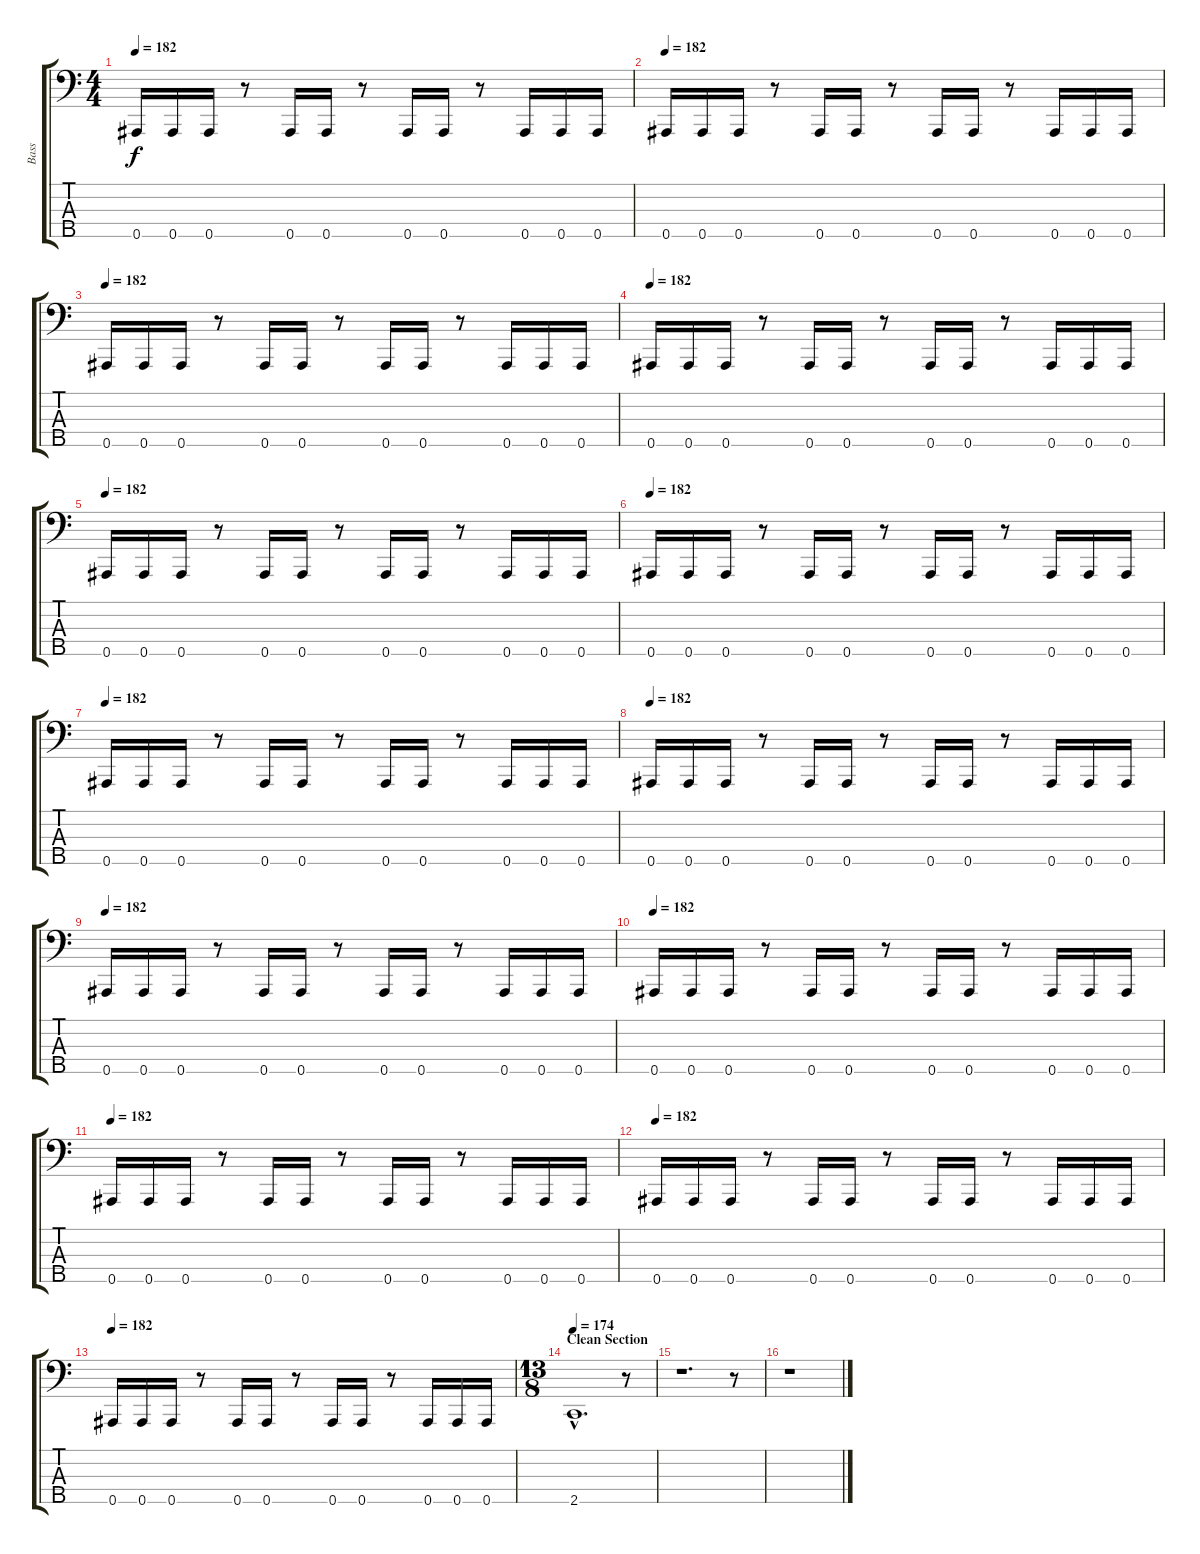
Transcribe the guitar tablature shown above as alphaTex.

\track ("Bass" "Bass") {instrument electricbassfinger}
\staff {score tabs}
\tuning (Gb2 Db2 Ab1 Eb1 Bb0) {hide}
\ts (4 4)
\tempo 182
\clef f4
\ks c
0.5.16{dy f} 0.5.16 0.5.16 r.8 0.5.16 0.5.16 r.8 0.5.16 0.5.16 r.8 0.5.16 0.5.16 0.5.16 |
\tempo 182
0.5.16 0.5.16 0.5.16 r.8 0.5.16 0.5.16 r.8 0.5.16 0.5.16 r.8 0.5.16 0.5.16 0.5.16 |
\tempo 182
0.5.16 0.5.16 0.5.16 r.8 0.5.16 0.5.16 r.8 0.5.16 0.5.16 r.8 0.5.16 0.5.16 0.5.16 |
\tempo 182
0.5.16 0.5.16 0.5.16 r.8 0.5.16 0.5.16 r.8 0.5.16 0.5.16 r.8 0.5.16 0.5.16 0.5.16 |
\tempo 182
0.5.16 0.5.16 0.5.16 r.8 0.5.16 0.5.16 r.8 0.5.16 0.5.16 r.8 0.5.16 0.5.16 0.5.16 |
\tempo 182
0.5.16 0.5.16 0.5.16 r.8 0.5.16 0.5.16 r.8 0.5.16 0.5.16 r.8 0.5.16 0.5.16 0.5.16 |
\tempo 182
0.5.16 0.5.16 0.5.16 r.8 0.5.16 0.5.16 r.8 0.5.16 0.5.16 r.8 0.5.16 0.5.16 0.5.16 |
\tempo 182
0.5.16 0.5.16 0.5.16 r.8 0.5.16 0.5.16 r.8 0.5.16 0.5.16 r.8 0.5.16 0.5.16 0.5.16 |
\tempo 182
0.5.16 0.5.16 0.5.16 r.8 0.5.16 0.5.16 r.8 0.5.16 0.5.16 r.8 0.5.16 0.5.16 0.5.16 |
\tempo 182
0.5.16 0.5.16 0.5.16 r.8 0.5.16 0.5.16 r.8 0.5.16 0.5.16 r.8 0.5.16 0.5.16 0.5.16 |
\tempo 182
0.5.16 0.5.16 0.5.16 r.8 0.5.16 0.5.16 r.8 0.5.16 0.5.16 r.8 0.5.16 0.5.16 0.5.16 |
\tempo 182
0.5.16 0.5.16 0.5.16 r.8 0.5.16 0.5.16 r.8 0.5.16 0.5.16 r.8 0.5.16 0.5.16 0.5.16 |
\tempo 182
0.5.16 0.5.16 0.5.16 r.8 0.5.16 0.5.16 r.8 0.5.16 0.5.16 r.8 0.5.16 0.5.16 0.5.16 |
\ts (13 8)
\section ("" "Clean Section")
\tempo 174
2.5{hac}.1{d volume 0} r.8{volume 14} |
r.1{d} r.8 |
r.1
